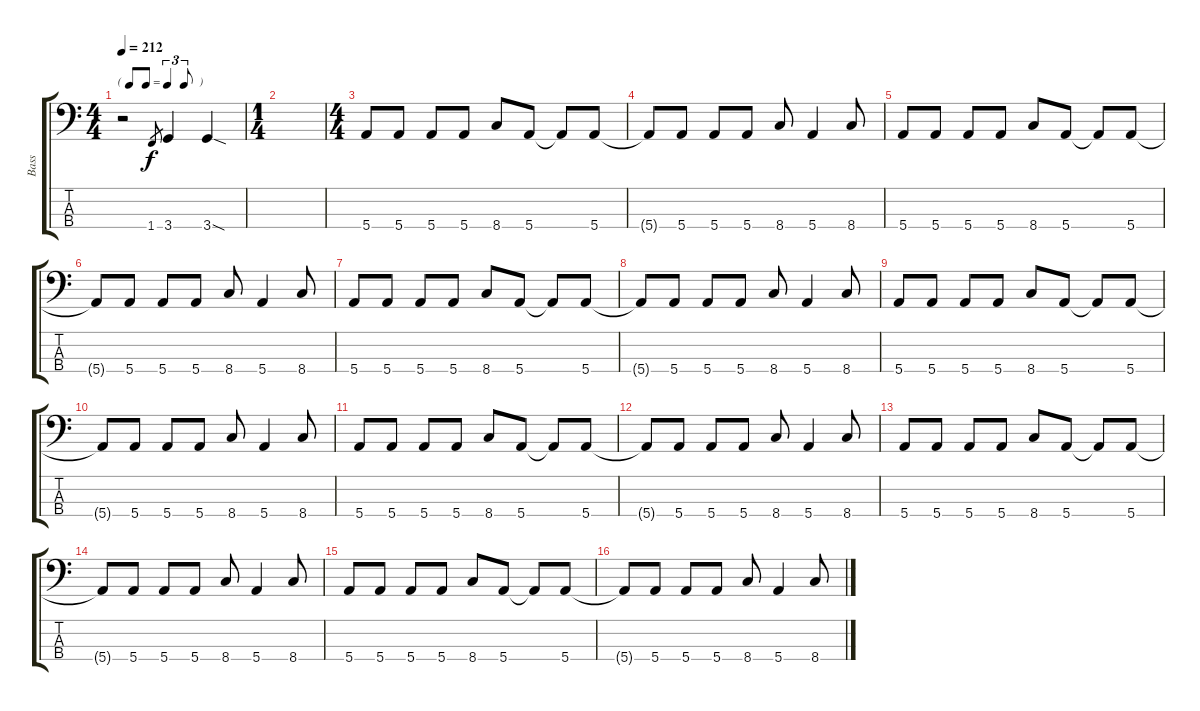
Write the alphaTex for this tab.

\track ("Bass" "Bass") {instrument electricbassfinger}
\staff {score tabs}
\tuning (G2 D2 A1 E1) {hide}
\ts (4 4)
\tf triplet8th
\tempo 212
\clef f4
\ks c
r.2{dy f} 1.4.8{gr} 3.4.4 3.4{sod}.4 |
\ts (1 4)
|
\ts (4 4)
5.4.8 5.4.8 5.4.8 5.4.8 8.4.8 5.4.8 5.4{t}.8 5.4.8 |
5.4{t}.8 5.4.8 5.4.8 5.4.8 8.4.8 5.4.4 8.4.8 |
5.4.8 5.4.8 5.4.8 5.4.8 8.4.8 5.4.8 5.4{t}.8 5.4.8 |
5.4{t}.8 5.4.8 5.4.8 5.4.8 8.4.8 5.4.4 8.4.8 |
5.4.8 5.4.8 5.4.8 5.4.8 8.4.8 5.4.8 5.4{t}.8 5.4.8 |
5.4{t}.8 5.4.8 5.4.8 5.4.8 8.4.8 5.4.4 8.4.8 |
5.4.8 5.4.8 5.4.8 5.4.8 8.4.8 5.4.8 5.4{t}.8 5.4.8 |
5.4{t}.8 5.4.8 5.4.8 5.4.8 8.4.8 5.4.4 8.4.8 |
5.4.8 5.4.8 5.4.8 5.4.8 8.4.8 5.4.8 5.4{t}.8 5.4.8 |
5.4{t}.8 5.4.8 5.4.8 5.4.8 8.4.8 5.4.4 8.4.8 |
5.4.8 5.4.8 5.4.8 5.4.8 8.4.8 5.4.8 5.4{t}.8 5.4.8 |
5.4{t}.8 5.4.8 5.4.8 5.4.8 8.4.8 5.4.4 8.4.8 |
5.4.8 5.4.8 5.4.8 5.4.8 8.4.8 5.4.8 5.4{t}.8 5.4.8 |
5.4{t}.8 5.4.8 5.4.8 5.4.8 8.4.8 5.4.4 8.4.8
